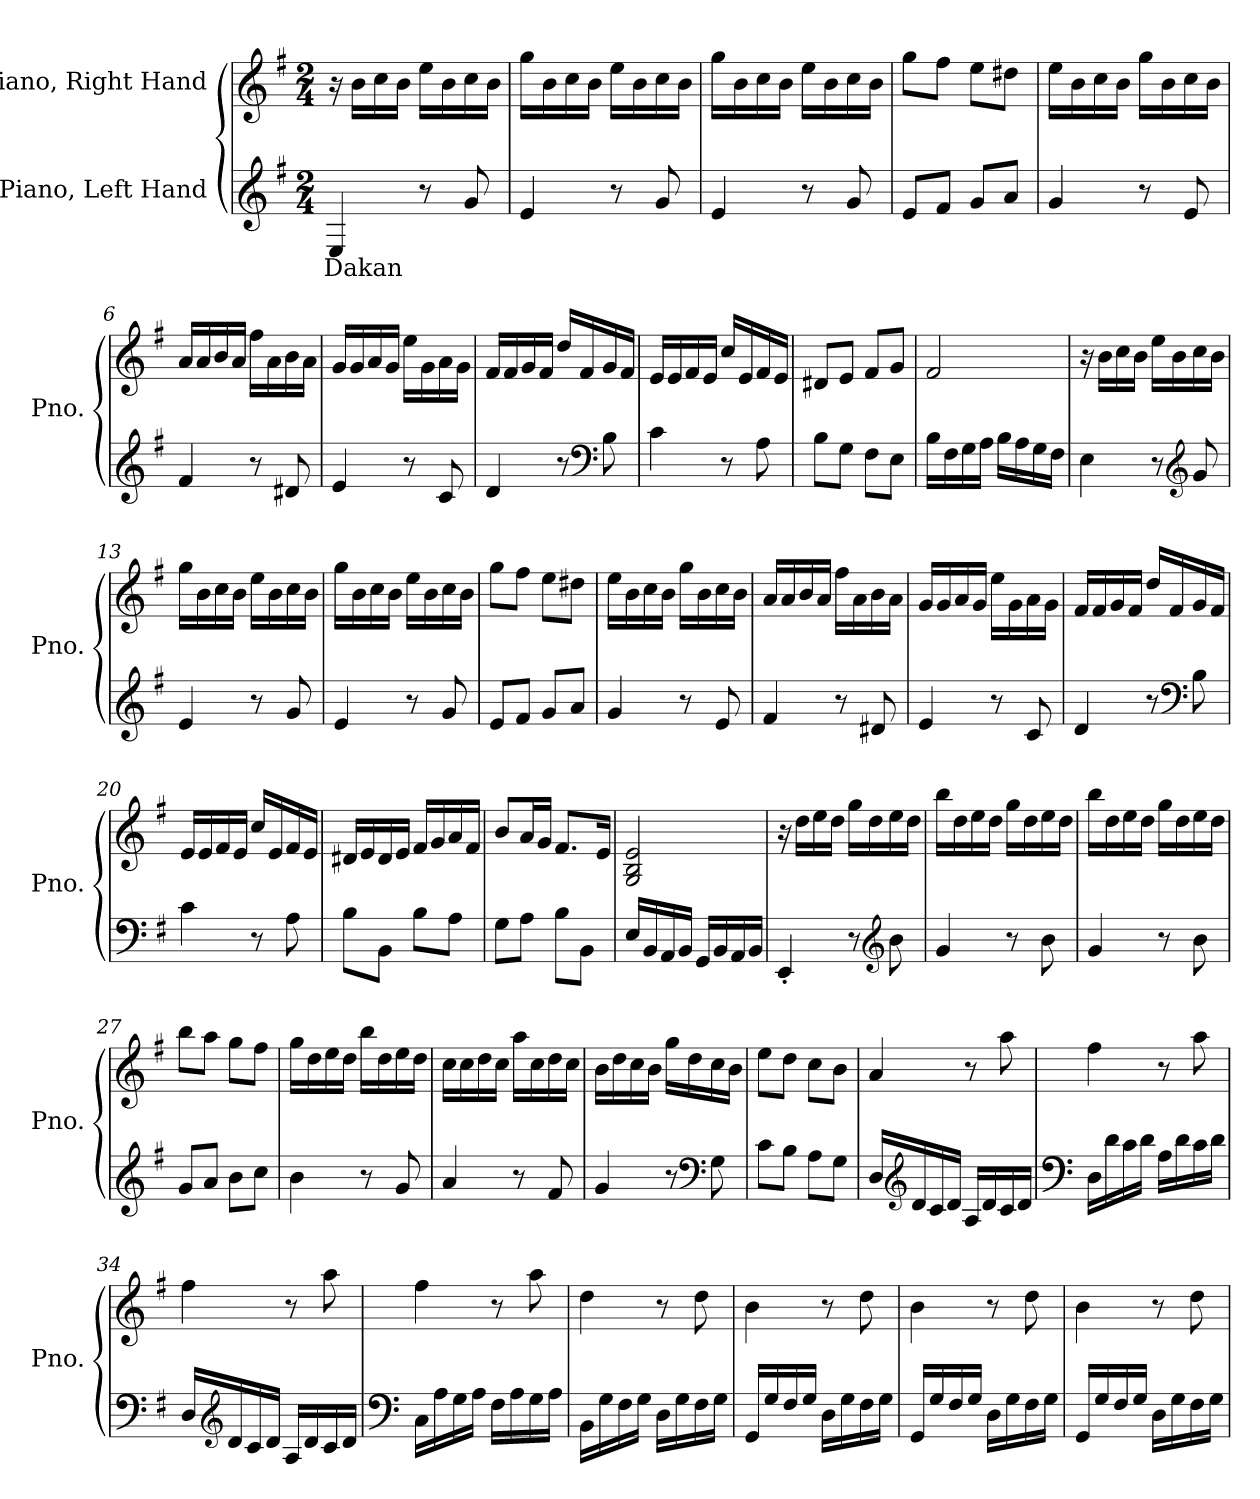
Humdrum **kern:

**kern	**text	**kern
*part2	*part2	*part1
*staff2	*staff2	*staff1
*I"Piano, Left Hand	*	*I"Piano, Right Hand
*I'Pno.	*	*I'Pno.
*clefG2	*	*clefG2
*k[f#]	*	*k[f#]
*M2/4	*	*M2/4
*MM100	*	*MM100
=1	=1	=1
!	!LO:LY:b	!
4E/	Dakan	16r
.	.	16b\LL
.	.	16cc\
.	.	16b\JJ
8r	.	16ee\LL
.	.	16b\
8g/	.	16cc\
.	.	16b\JJ
=2	=2	=2
4e/	.	16gg\LL
.	.	16b\
.	.	16cc\
.	.	16b\JJ
8r	.	16ee\LL
.	.	16b\
8g/	.	16cc\
.	.	16b\JJ
=3	=3	=3
4e/	.	16gg\LL
.	.	16b\
.	.	16cc\
.	.	16b\JJ
8r	.	16ee\LL
.	.	16b\
8g/	.	16cc\
.	.	16b\JJ
=4	=4	=4
8e/L	.	8gg\L
8f#/J	.	8ff#\J
8g/L	.	8ee\L
8a/J	.	8dd#X\J
!!LO:LB:g=z
=5	=5	=5
4g/	.	16ee\LL
.	.	16b\
.	.	16cc\
.	.	16b\JJ
8r	.	16gg\LL
.	.	16b\
8e/	.	16cc\
.	.	16b\JJ
=6	=6	=6
4f#/	.	16a/LL
.	.	16a/
.	.	16b/
.	.	16a/JJ
8r	.	16ff#\LL
.	.	16a\
8d#X/	.	16b\
.	.	16a\JJ
=7	=7	=7
4e/	.	16g/LL
.	.	16g/
.	.	16a/
.	.	16g/JJ
8r	.	16ee\LL
.	.	16g\
8c/	.	16a\
.	.	16g\JJ
=8	=8	=8
4d/	.	16f#/LL
.	.	16f#/
.	.	16g/
.	.	16f#/JJ
8r	.	16dd/LL
.	.	16f#/
*clefF4	*	*
8B\	.	16g/
.	.	16f#/JJ
=9	=9	=9
4c\	.	16e/LL
.	.	16e/
.	.	16f#/
.	.	16e/JJ
8r	.	16cc/LL
.	.	16e/
8A\	.	16f#/
.	.	16e/JJ
!!LO:LB:g=z
=10	=10	=10
8B\L	.	8d#X/L
8G\J	.	8e/J
8F#\L	.	8f#/L
8E\J	.	8g/J
=11	=11	=11
16B\LL	.	2f#/
16F#\	.	.
16G\	.	.
16A\JJ	.	.
16B\LL	.	.
16A\	.	.
16G\	.	.
16F#\JJ	.	.
=12	=12	=12
4E\	.	16r
.	.	16b\LL
.	.	16cc\
.	.	16b\JJ
8r	.	16ee\LL
.	.	16b\
*clefG2	*	*
8g/	.	16cc\
.	.	16b\JJ
=13	=13	=13
4e/	.	16gg\LL
.	.	16b\
.	.	16cc\
.	.	16b\JJ
8r	.	16ee\LL
.	.	16b\
8g/	.	16cc\
.	.	16b\JJ
=14	=14	=14
4e/	.	16gg\LL
.	.	16b\
.	.	16cc\
.	.	16b\JJ
8r	.	16ee\LL
.	.	16b\
8g/	.	16cc\
.	.	16b\JJ
!!LO:LB:g=z
=15	=15	=15
8e/L	.	8gg\L
8f#/J	.	8ff#\J
8g/L	.	8ee\L
8a/J	.	8dd#X\J
=16	=16	=16
4g/	.	16ee\LL
.	.	16b\
.	.	16cc\
.	.	16b\JJ
8r	.	16gg\LL
.	.	16b\
8e/	.	16cc\
.	.	16b\JJ
=17	=17	=17
4f#/	.	16a/LL
.	.	16a/
.	.	16b/
.	.	16a/JJ
8r	.	16ff#\LL
.	.	16a\
8d#X/	.	16b\
.	.	16a\JJ
=18	=18	=18
4e/	.	16g/LL
.	.	16g/
.	.	16a/
.	.	16g/JJ
8r	.	16ee\LL
.	.	16g\
8c/	.	16a\
.	.	16g\JJ
=19	=19	=19
4d/	.	16f#/LL
.	.	16f#/
.	.	16g/
.	.	16f#/JJ
8r	.	16dd/LL
.	.	16f#/
*clefF4	*	*
8B\	.	16g/
.	.	16f#/JJ
!!LO:LB:g=z
=20	=20	=20
4c\	.	16e/LL
.	.	16e/
.	.	16f#/
.	.	16e/JJ
8r	.	16cc/LL
.	.	16e/
8A\	.	16f#/
.	.	16e/JJ
=21	=21	=21
8B\L	.	16d#X/LL
.	.	16e/
8BB\J	.	16d#/
.	.	16e/JJ
8B\L	.	16f#/LL
.	.	16g/
8A\J	.	16a/
.	.	16f#/JJ
=22	=22	=22
8G\L	.	8b/L
8A\J	.	16a/L
.	.	16g/JJ
8B\L	.	8.f#/L
8BB\J	.	.
.	.	16e/Jk
=23	=23	=23
16E/LL	.	2G/ 2B/ 2e/
16BB/	.	.
16AA/	.	.
16BB/JJ	.	.
16GG/LL	.	.
16BB/	.	.
16AA/	.	.
16BB/JJ	.	.
=24	=24	=24
4EE'/	.	16r
.	.	16dd\LL
.	.	16ee\
.	.	16dd\JJ
8r	.	16gg\LL
.	.	16dd\
*clefG2	*	*
8b\	.	16ee\
.	.	16dd\JJ
!!LO:LB:g=z
=25	=25	=25
4g/	.	16bb\LL
.	.	16dd\
.	.	16ee\
.	.	16dd\JJ
8r	.	16gg\LL
.	.	16dd\
8b\	.	16ee\
.	.	16dd\JJ
=26	=26	=26
4g/	.	16bb\LL
.	.	16dd\
.	.	16ee\
.	.	16dd\JJ
8r	.	16gg\LL
.	.	16dd\
8b\	.	16ee\
.	.	16dd\JJ
=27	=27	=27
8g/L	.	8bb\L
8a/J	.	8aa\J
8b\L	.	8gg\L
8cc\J	.	8ff#\J
=28	=28	=28
4b\	.	16gg\LL
.	.	16dd\
.	.	16ee\
.	.	16dd\JJ
8r	.	16bb\LL
.	.	16dd\
8g/	.	16ee\
.	.	16dd\JJ
=29	=29	=29
4a/	.	16cc\LL
.	.	16cc\
.	.	16dd\
.	.	16cc\JJ
8r	.	16aa\LL
.	.	16cc\
8f#/	.	16dd\
.	.	16cc\JJ
!!LO:PB:g=z
=30	=30	=30
4g/	.	16b\LL
.	.	16dd\
.	.	16cc\
.	.	16b\JJ
8r	.	16gg\LL
.	.	16dd\
*clefF4	*	*
8G\	.	16cc\
.	.	16b\JJ
=31	=31	=31
8c\L	.	8ee\L
8B\J	.	8dd\J
8A\L	.	8cc\L
8G\J	.	8b\J
=32	=32	=32
16D/LL	.	4a/
*clefG2	*	*
16d/	.	.
16c/	.	.
16d/JJ	.	.
16A/LL	.	8r
16d/	.	.
16c/	.	8aa\
16d/JJ	.	.
=33	=33	=33
*clefF4	*	*
16D\LL	.	4ff#\
16d\	.	.
16c\	.	.
16d\JJ	.	.
16A\LL	.	8r
16d\	.	.
16c\	.	8aa\
16d\JJ	.	.
!!LO:LB:g=z
=34	=34	=34
16D/LL	.	4ff#\
*clefG2	*	*
16d/	.	.
16c/	.	.
16d/JJ	.	.
16A/LL	.	8r
16d/	.	.
16c/	.	8aa\
16d/JJ	.	.
=35	=35	=35
*clefF4	*	*
16C\LL	.	4ff#\
16A\	.	.
16G\	.	.
16A\JJ	.	.
16F#\LL	.	8r
16A\	.	.
16G\	.	8aa\
16A\JJ	.	.
=36	=36	=36
16BB\LL	.	4dd\
16G\	.	.
16F#\	.	.
16G\JJ	.	.
16D\LL	.	8r
16G\	.	.
16F#\	.	8dd\
16G\JJ	.	.
=37	=37	=37
16GG/LL	.	4b\
16G/	.	.
16F#/	.	.
16G/JJ	.	.
16D\LL	.	8r
16G\	.	.
16F#\	.	8dd\
16G\JJ	.	.
!!LO:LB:g=z
=38	=38	=38
16GG/LL	.	4b\
16G/	.	.
16F#/	.	.
16G/JJ	.	.
16D\LL	.	8r
16G\	.	.
16F#\	.	8dd\
16G\JJ	.	.
=39	=39	=39
16GG/LL	.	4b\
16G/	.	.
16F#/	.	.
16G/JJ	.	.
16D\LL	.	8r
16G\	.	.
16F#\	.	8dd\
16G\JJ	.	.
=	=	=
*-	*-	*-
